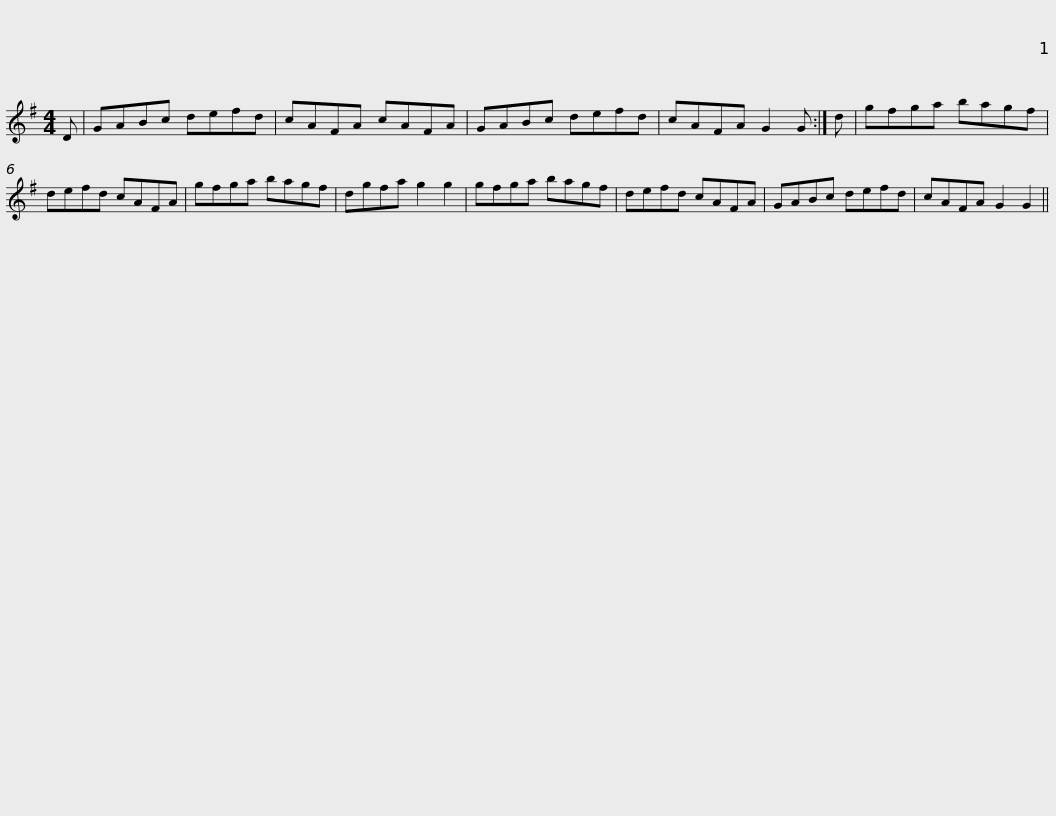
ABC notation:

X:1
L:1/8
M:4/4
I:linebreak $
K:G
V:1 treble
V:1
 D | GABc defd | cAFA cAFA | GABc defd | cAFA G2 G :| %5
 d | gfga bagf |$ defd cAFA | gfga bagf | dgfa g2 g2 | %10
 gfga bagf | defd cAFA |$ GABc defd | cAFA G2 G2 || %14
